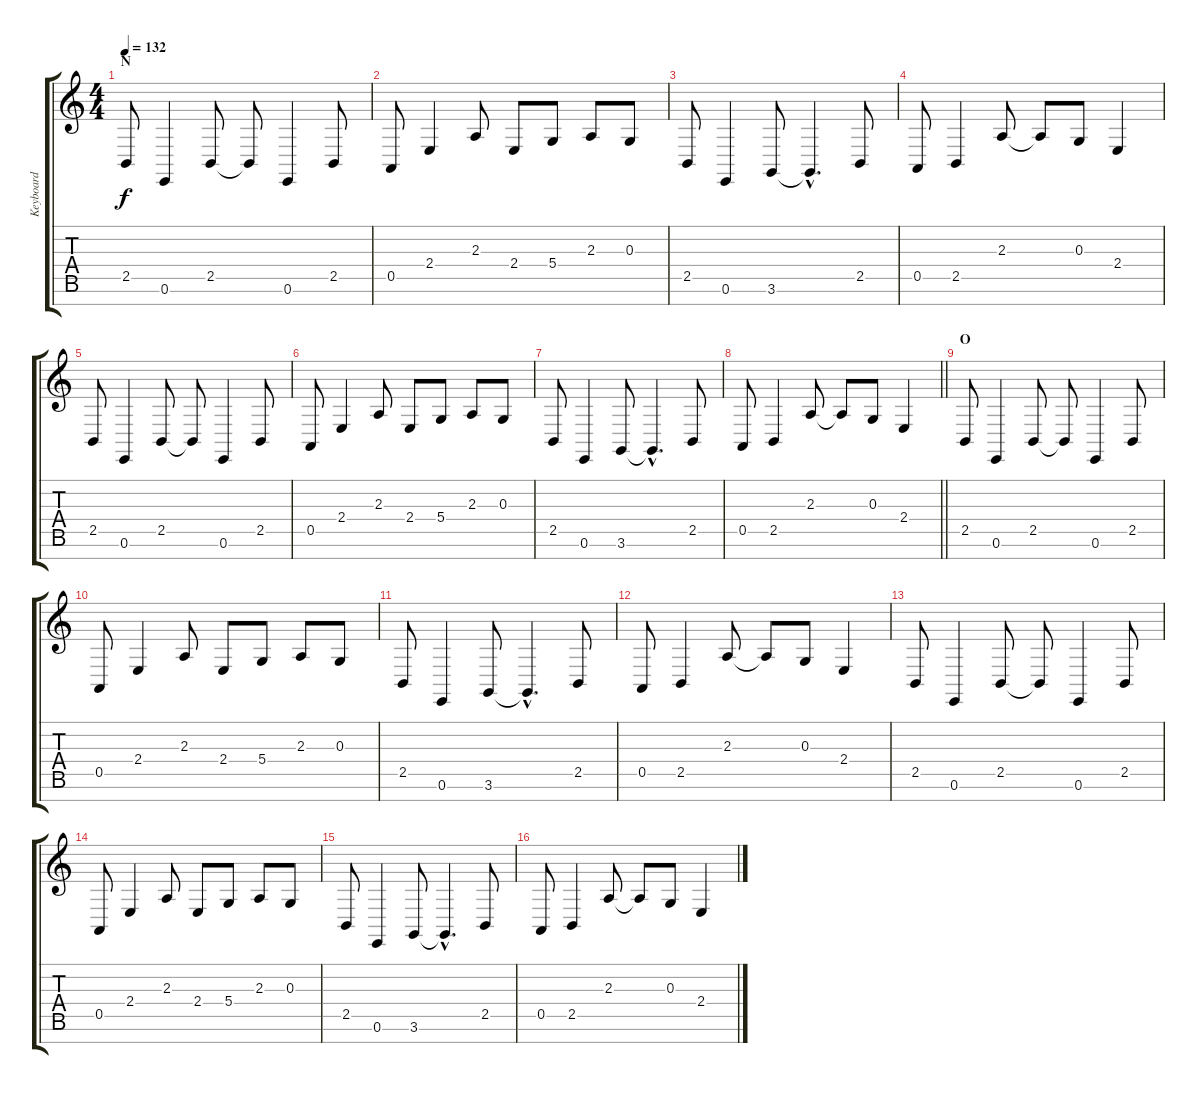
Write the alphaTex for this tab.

\track ("Keyboard" "Keyboard") {instrument electricpiano1}
\staff {score tabs}
\tuning (E4 B3 G3 D3 A2 E2 B1) {hide}
\ts (4 4)
\section ("" "N")
\tempo 132
\clef g2
\ks c
2.5.8{dy f} 0.6.4 2.5.8 2.5{t}.8 0.6.4 2.5.8 |
0.5.8 2.4.4 2.3.8 2.4.8 5.4.8 2.3.8 0.3.8 |
2.5.8 0.6.4 3.6.8 3.6{hac t}.4{d} 2.5.8 |
0.5.8 2.5.4 2.3.8 2.3{t}.8 0.3.8 2.4.4 |
2.5.8 0.6.4 2.5.8 2.5{t}.8 0.6.4 2.5.8 |
0.5.8 2.4.4 2.3.8 2.4.8 5.4.8 2.3.8 0.3.8 |
2.5.8 0.6.4 3.6.8 3.6{hac t}.4{d} 2.5.8 |
\barLineRight lightlight
0.5.8 2.5.4 2.3.8 2.3{t}.8 0.3.8 2.4.4 |
\section ("" "O")
2.5.8 0.6.4 2.5.8 2.5{t}.8 0.6.4 2.5.8 |
0.5.8 2.4.4 2.3.8 2.4.8 5.4.8 2.3.8 0.3.8 |
2.5.8 0.6.4 3.6.8 3.6{hac t}.4{d} 2.5.8 |
0.5.8 2.5.4 2.3.8 2.3{t}.8 0.3.8 2.4.4 |
2.5.8 0.6.4 2.5.8 2.5{t}.8 0.6.4 2.5.8 |
0.5.8 2.4.4 2.3.8 2.4.8 5.4.8 2.3.8 0.3.8 |
2.5.8 0.6.4 3.6.8 3.6{hac t}.4{d} 2.5.8 |
0.5.8 2.5.4 2.3.8 2.3{t}.8 0.3.8 2.4.4
